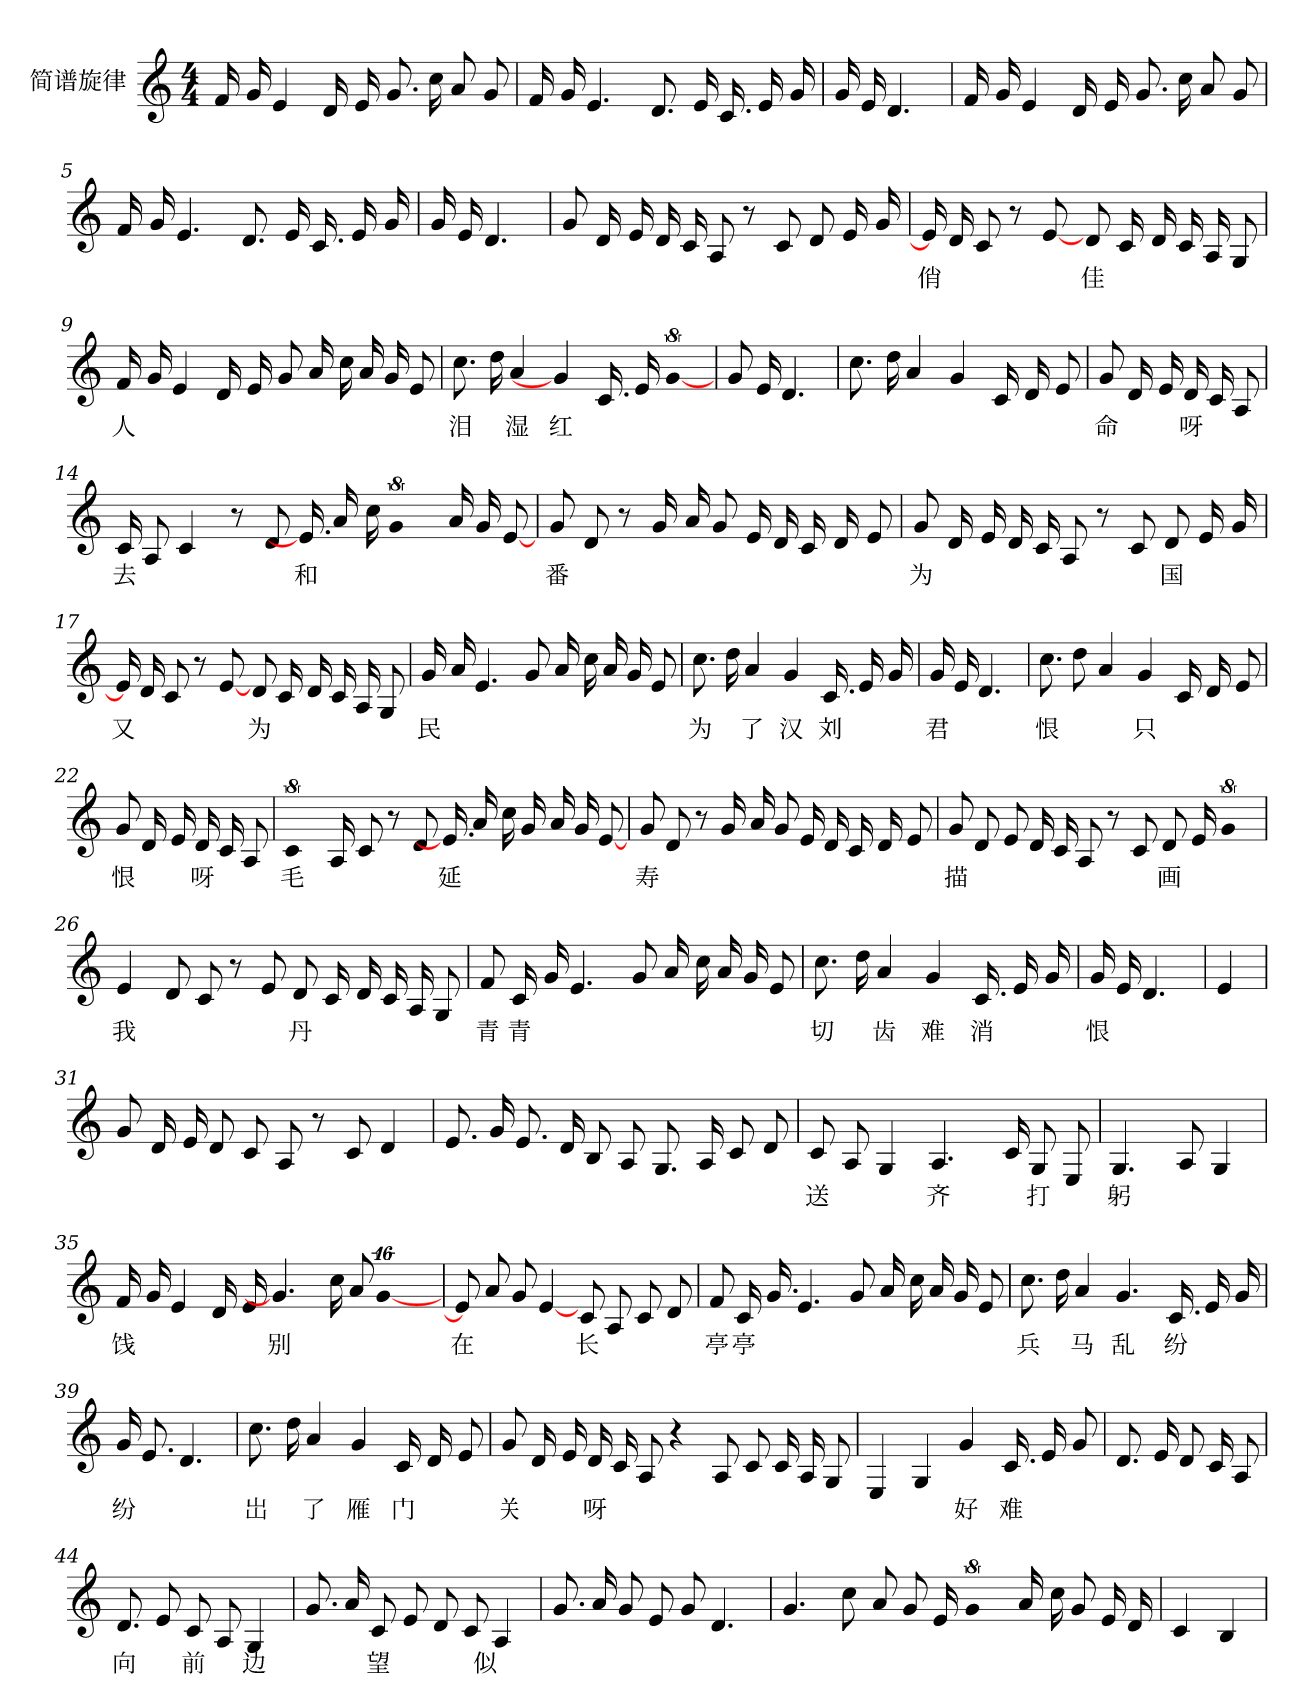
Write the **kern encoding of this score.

**kern	**text
*part1	*part1
*staff1	*staff1
*I"简谱旋律	*
*k[]	*
*M4/4	*
=1	=1
16f	.
16g	.
4e	.
16d	.
16e	.
8.g	.
16cc	.
8a	.
8g	.
=2	=2
16f	.
16g	.
4.e	.
8.d	.
16e	.
!LO:N:vis=16.	!
16c	.
16e	.
16g	.
=3	=3
16g	.
16e	.
4.d	.
=4	=4
16f	.
16g	.
4e	.
16d	.
16e	.
8.g	.
16cc	.
8a	.
8g	.
=5	=5
16f	.
16g	.
4.e	.
8.d	.
16e	.
!LO:N:vis=16.	!
16c	.
16e	.
16g	.
=6	=6
16g	.
16e	.
4.d	.
=7	=7
8g	.
16d	.
16e	.
16d	.
16c	.
8A	.
8r	.
8c	.
8d	.
16e	.
16g	.
=8	=8
16e]	俏
16d	.
8c	.
8r	.
!LO:N:vis=8	!
[8.e	.
8d	佳
16c	.
16d	.
16c	.
16A	.
8G	.
=9	=9
16f	人
16g	.
4e	.
16d	.
16e	.
8g	.
16a	.
16cc	.
16a	.
16g	.
8e	.
=10	=10
8.cc	泪
16dd	.
4a	湿
4g]	红
!LO:N:vis=16.	!
16c	.
16e	.
!LO:N:vis=4	!
[16%5g	.
=11	=11
8g	.
16e	.
4.d	.
=12	=12
8.cc	.
16dd	.
4a	.
4g	.
16c	.
16d	.
8e	.
=13	=13
8g	命
16d	.
16e	.
16d	呀
16c	.
8A	.
=14	=14
16c	去
8A	.
4c	.
8r	.
8d	.
!LO:N:vis=16.	!
16e]	和
16a	.
16cc	.
!LO:N:vis=4	!
16%5g	.
16a	.
16g	.
[8e	.
=15	=15
8g	番
8d	.
8r	.
16g	.
16a	.
8g	.
16e	.
16d	.
16c	.
16d	.
8e	.
=16	=16
8g	为
16d	.
16e	.
16d	.
16c	.
8A	.
8r	.
8c	.
8d	国
16e	.
16g	.
=17	=17
16e]	又
16d	.
8c	.
8r	.
!LO:N:vis=8	!
[8.e	.
8d	为
16c	.
16d	.
16c	.
16A	.
8G	.
=18	=18
16g	民
16a	.
4.e	.
8g	.
16a	.
16cc	.
16a	.
16g	.
8e	.
=19	=19
8.cc	为
16dd	.
4a	了
4g	汉
!LO:N:vis=16.	!
16c	刘
16e	.
16g	.
=20	=20
16g	君
16e	.
4.d	.
=21	=21
8.cc	恨
8dd	.
4a	.
4g	只
16c	.
16d	.
8e	.
=22	=22
8g	恨
16d	.
16e	.
16d	呀
16c	.
8A	.
=23	=23
!LO:N:vis=4	!
16%5c	毛
16A	.
8c	.
8r	.
8d	.
!LO:N:vis=16.	!
16e]	延
16a	.
16cc	.
16g	.
16a	.
16g	.
[8e	.
=24	=24
8g	寿
8d	.
8r	.
16g	.
16a	.
8g	.
16e	.
16d	.
16c	.
16d	.
8e	.
=25	=25
8g	描
8d	.
8e	.
16d	.
16c	.
8A	.
8r	.
8c	.
8d	画
16e	.
!LO:N:vis=4	!
16%5g	.
=26	=26
4e	我
8d	.
8c	.
8r	.
8e	.
8d	丹
16c	.
16d	.
16c	.
16A	.
8G	.
=27	=27
8f	青
16c	青
16g	.
4.e	.
8g	.
16a	.
16cc	.
16a	.
16g	.
8e	.
=28	=28
8.cc	切
16dd	.
4a	齿
4g	难
!LO:N:vis=16.	!
16c	消
16e	.
16g	.
=29	=29
16g	恨
16e	.
4.d	.
=30	=30
4e	.
=31	=31
8g	.
16d	.
16e	.
8d	.
8c	.
8A	.
8r	.
8c	.
4d	.
=32	=32
8.e	.
16g	.
8.e	.
16d	.
8B	.
8A	.
8.G	.
16A	.
8c	.
8d	.
=33	=33
8c	送
8A	.
4G	.
!LO:N:vis=4.	!
4..A	齐
16c	.
8G	打
8E	.
=34	=34
4.G	躬
8A	.
4G	.
=35	=35
16f	饯
16g	.
4e	.
16d	.
16e	.
!LO:N:vis=4.	!
4..g]	别
16cc	.
8a	.
!LO:N:vis=2	!
[16%9g	.
=36	=36
8e]	在
8a	.
8g	.
[4e	.
8c	长
8A	.
8c	.
8d	.
=37	=37
8f	亭
16c	亭
!LO:N:vis=16.	!
16g	.
4.e	.
8g	.
16a	.
16cc	.
16a	.
16g	.
8e	.
=38	=38
8.cc	兵
16dd	.
4a	马
4.g	乱
!LO:N:vis=16.	!
16c	纷
16e	.
16g	.
=39	=39
16g	纷
8.e	.
4.d	.
=40	=40
8.cc	岀
16dd	.
4a	了
4g	雁
16c	门
16d	.
8e	.
=41	=41
8g	关
16d	.
16e	.
16d	呀
16c	.
8A	.
4r	.
8A	.
8c	.
16c	.
16A	.
8G	.
=42	=42
4E	.
4G	.
4g	好
!LO:N:vis=16.	!
16c	难
16e	.
8g	.
=43	=43
8.d	.
16e	.
8d	.
16c	.
8A	.
=44	=44
8.d	向
8e	.
8c	前
8A	.
4G	边
=45	=45
8.g	.
16a	.
8c	望
8e	.
8d	.
8c	.
4A	似
=46	=46
8.g	.
16a	.
8g	.
8e	.
8g	.
4.d	.
=47	=47
4.g	.
8cc	.
8a	.
8g	.
16e	.
!LO:N:vis=4	!
16%5g	.
16a	.
16cc	.
8g	.
16e	.
16d	.
=48	=48
4c	.
4B	.
=	=
*-	*-
